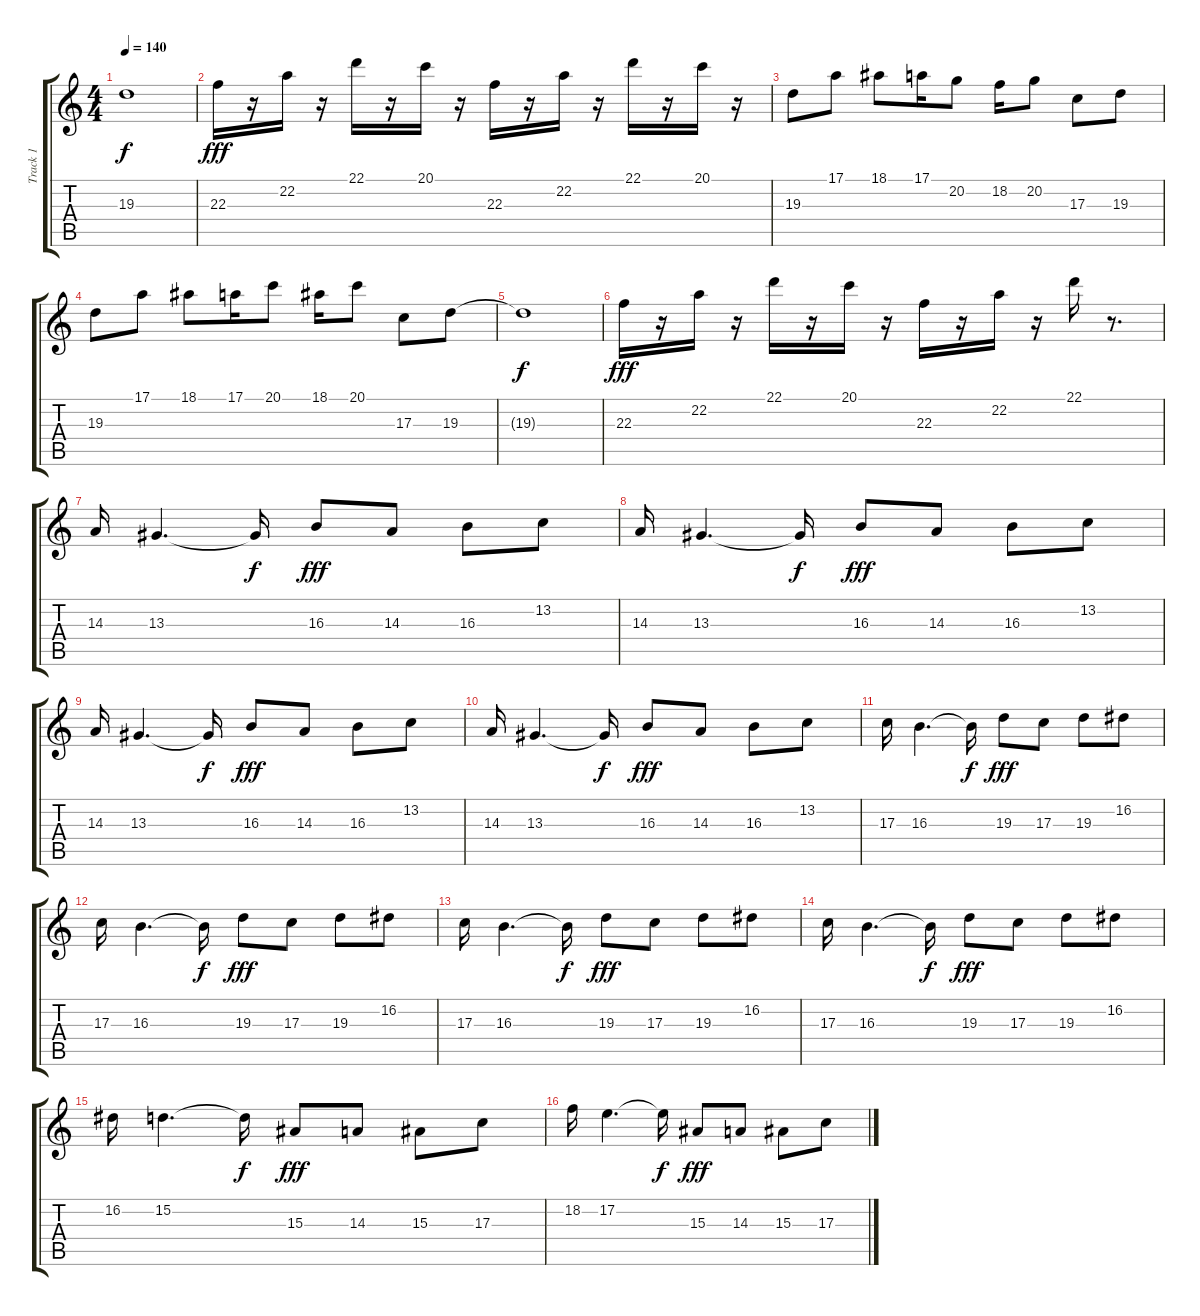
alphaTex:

\track ("Track 1" "Track 1") {instrument lead2sawtooth}
\staff {score tabs}
\tuning (E4 B3 G3 D3 A2 E2) {hide}
\ts (4 4)
\tempo 140
\clef g2
\ks c
19.3{t}.1{dy f} |
22.3.16{dy fff} r.16 22.2.16 r.16 22.1.16 r.16 20.1.16 r.16 22.3.16 r.16 22.2.16 r.16 22.1.16 r.16 20.1.16 r.16 |
19.3.8 17.1.8 18.1.8 17.1.16 20.2.8 18.2.16 20.2.8 17.3.8 19.3.8 |
19.3.8 17.1.8 18.1.8 17.1.16 20.1.8 18.1.16 20.1.8 17.3.8 19.3.8 |
19.3{t}.1{dy f} |
22.3.16{dy fff} r.16 22.2.16 r.16 22.1.16 r.16 20.1.16 r.16 22.3.16 r.16 22.2.16 r.16 22.1.16 r.8{d} |
14.3.16 13.3.4{d} 13.3{t}.16{dy f} 16.3.8{dy fff} 14.3.8 16.3.8 13.2.8 |
14.3.16 13.3.4{d} 13.3{t}.16{dy f} 16.3.8{dy fff} 14.3.8 16.3.8 13.2.8 |
14.3.16 13.3.4{d} 13.3{t}.16{dy f} 16.3.8{dy fff} 14.3.8 16.3.8 13.2.8 |
14.3.16 13.3.4{d} 13.3{t}.16{dy f} 16.3.8{dy fff} 14.3.8 16.3.8 13.2.8 |
17.3.16 16.3.4{d} 16.3{t}.16{dy f} 19.3.8{dy fff} 17.3.8 19.3.8 16.2.8 |
17.3.16 16.3.4{d} 16.3{t}.16{dy f} 19.3.8{dy fff} 17.3.8 19.3.8 16.2.8 |
17.3.16 16.3.4{d} 16.3{t}.16{dy f} 19.3.8{dy fff} 17.3.8 19.3.8 16.2.8 |
17.3.16 16.3.4{d} 16.3{t}.16{dy f} 19.3.8{dy fff} 17.3.8 19.3.8 16.2.8 |
16.2.16 15.2.4{d} 15.2{t}.16{dy f} 15.3.8{dy fff} 14.3.8 15.3.8 17.3.8 |
18.2.16 17.2.4{d} 17.2{t}.16{dy f} 15.3.8{dy fff} 14.3.8 15.3.8 17.3.8
